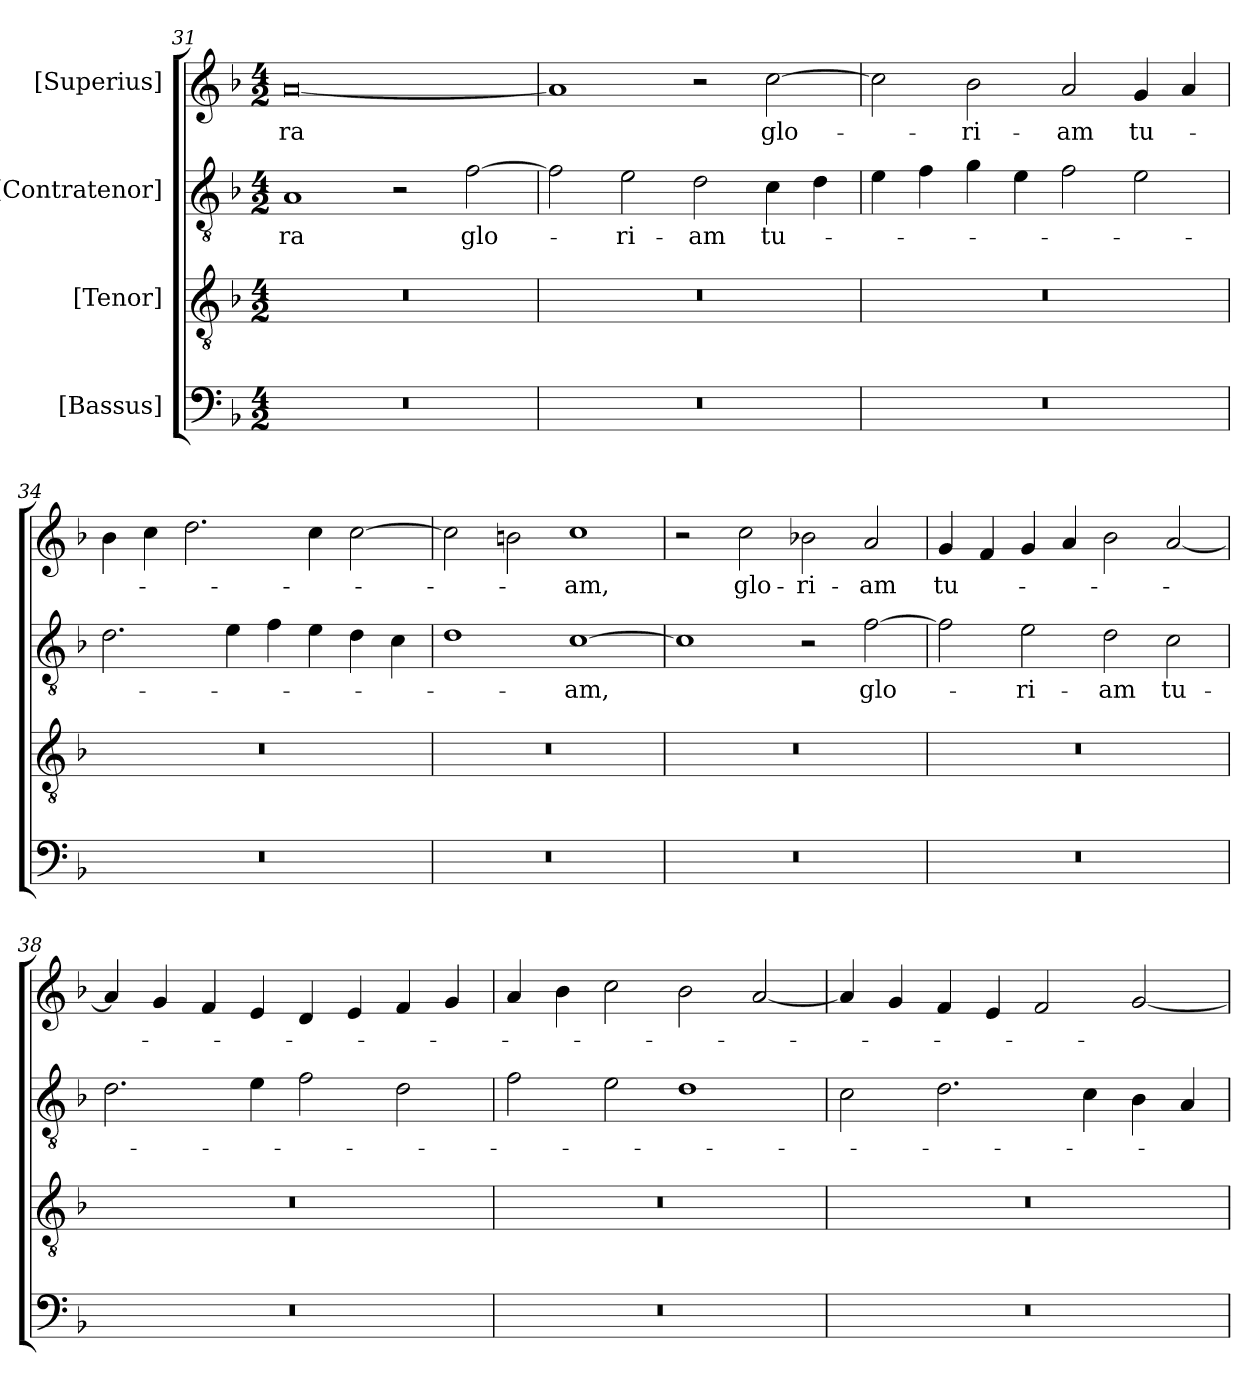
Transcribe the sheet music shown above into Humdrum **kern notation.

**kern	**kern	**kern	**text	**kern	**text
*part4	*part3	*part2	*part2	*part1	*part1
*staff4	*staff3	*staff2	*staff2	*staff1	*staff1
*I"[Bassus]	*I"[Tenor]	*I"[Contratenor]	*	*I"[Superius]	*
*clefF4	*clefGv2	*clefGv2	*	*clefG2	*
*k[b-]	*k[b-]	*k[b-]	*	*k[b-]	*
*M4/2	*M4/2	*M4/2	*	*M4/2	*
=31	=31	=31	=31	=31	=31
0r	0r	1A/	-ra	[0a/	-ra
.	.	2r	.	.	.
.	.	[2f\	glo-	.	.
=32	=32	=32	=32	=32	=32
0r	0r	2f\]	.	1a/]	.
.	.	2e\	-ri-	.	.
.	.	2d\	-am	2r	.
.	.	4c\	tu-	[2cc\	glo-
.	.	4d\	.	.	.
=33	=33	=33	=33	=33	=33
0r	0r	4e\	.	2cc\]	.
.	.	4f\	.	.	.
.	.	4g\	.	2b-\	-ri-
.	.	4e\	.	.	.
.	.	2f\	.	2a/	-am
.	.	2e\	.	4g/	tu-
.	.	.	.	4a/	.
=34	=34	=34	=34	=34	=34
0r	0r	2.d\	.	4b-\	.
.	.	.	.	4cc\	.
.	.	.	.	2.dd\	.
.	.	4e\	.	.	.
.	.	4f\	.	.	.
.	.	4e\	.	4cc\	.
.	.	4d\	.	[2cc\	.
.	.	4c\	.	.	.
=35	=35	=35	=35	=35	=35
0r	0r	1d\	.	2cc\]	.
.	.	.	.	2bn\	.
.	.	[1c\	-am,	1cc\	-am,
=36	=36	=36	=36	=36	=36
0r	0r	1c\]	.	2r	.
.	.	.	.	2cc\	glo-
.	.	2r	.	2b-X\	-ri-
.	.	[2f\	glo-	2a/	-am
=37	=37	=37	=37	=37	=37
0r	0r	2f\]	.	4g/	tu-
.	.	.	.	4f/	.
.	.	2e\	-ri-	4g/	.
.	.	.	.	4a/	.
.	.	2d\	-am	2b-\	.
.	.	2c\	tu-	[2a/	.
=38	=38	=38	=38	=38	=38
0r	0r	2.d\	.	4a/]	.
.	.	.	.	4g/	.
.	.	.	.	4f/	.
.	.	4e\	.	4e/	.
.	.	2f\	.	4d/	.
.	.	.	.	4e/	.
.	.	2d\	.	4f/	.
.	.	.	.	4g/	.
=39	=39	=39	=39	=39	=39
0r	0r	2f\	.	4a/	.
.	.	.	.	4b-\	.
.	.	2e\	.	2cc\	.
.	.	1d\	.	2b-\	.
.	.	.	.	[2a/	.
=40	=40	=40	=40	=40	=40
0r	0r	2c\	.	4a/]	.
.	.	.	.	4g/	.
.	.	2.d\	.	4f/	.
.	.	.	.	4e/	.
.	.	.	.	2f/	.
.	.	4c\	.	.	.
.	.	4B-\	.	[2g/	.
.	.	4A/	.	.	.
=	=	=	=	=	=
*-	*-	*-	*-	*-	*-
